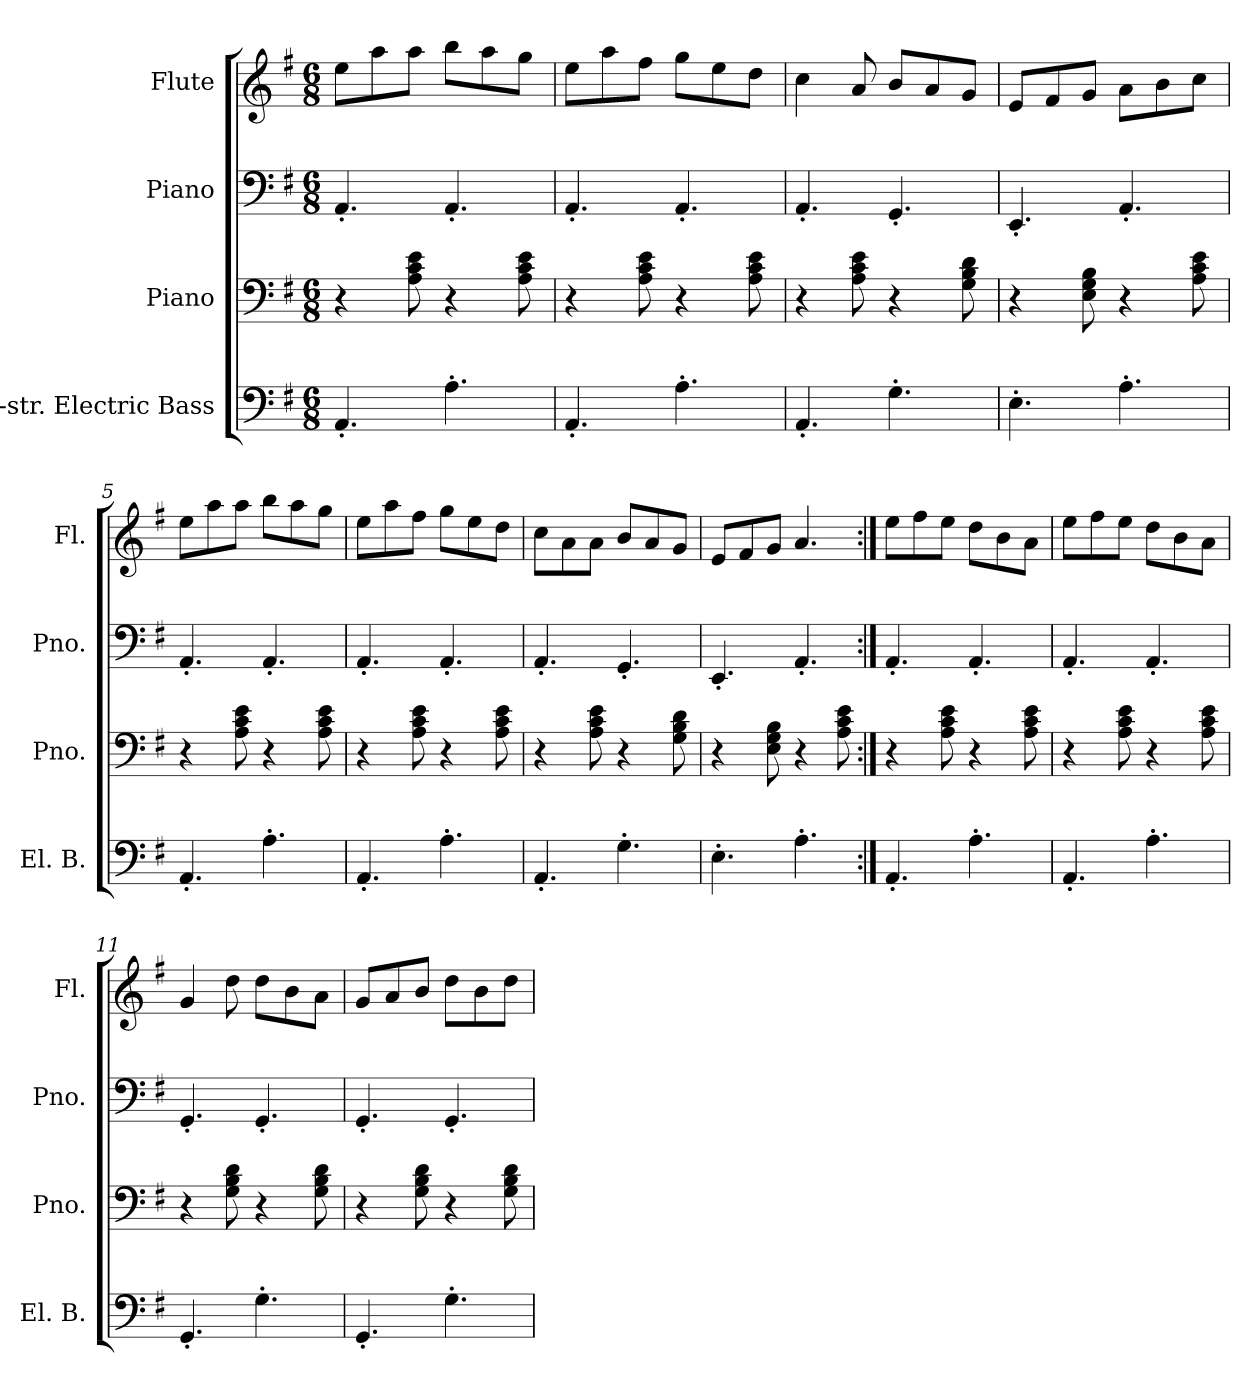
**kern	**kern	**kern	**kern
*part4	*part3	*part2	*part1
*staff4	*staff3	*staff2	*staff1
*I"5-str. Electric Bass	*I"Piano	*I"Piano	*I"Flute
*I'El. B.	*I'Pno.	*I'Pno.	*I'Fl.
*clefF4	*clefF4	*clefF4	*clefG2
*ITrd7c12	*	*	*
*k[f#]	*k[f#]	*k[f#]	*k[f#]
*M6/8	*M6/8	*M6/8	*M6/8
=1	=1	=1	=1
4.AAA'/	4r	4.AA'/	8ee\L
.	.	.	8aa\
.	8A\ 8c\ 8e\	.	8aa\J
4.AA'\	4r	4.AA'/	8bb\L
.	.	.	8aa\
.	8A\ 8c\ 8e\	.	8gg\J
=2	=2	=2	=2
4.AAA'/	4r	4.AA'/	8ee\L
.	.	.	8aa\
.	8A\ 8c\ 8e\	.	8ff#\J
4.AA'\	4r	4.AA'/	8gg\L
.	.	.	8ee\
.	8A\ 8c\ 8e\	.	8dd\J
=3	=3	=3	=3
4.AAA'/	4r	4.AA'/	4cc\
.	8A\ 8c\ 8e\	.	8a/
4.GG'\	4r	4.GG'/	8b/L
.	.	.	8a/
.	8G\ 8B\ 8d\	.	8g/J
=4	=4	=4	=4
4.EE'\	4r	4.EE'/	8e/L
.	.	.	8f#/
.	8E\ 8G\ 8B\	.	8g/J
4.AA'\	4r	4.AA'/	8a\L
.	.	.	8b\
.	8A\ 8c\ 8e\	.	8cc\J
=5	=5	=5	=5
4.AAA'/	4r	4.AA'/	8ee\L
.	.	.	8aa\
.	8A\ 8c\ 8e\	.	8aa\J
4.AA'\	4r	4.AA'/	8bb\L
.	.	.	8aa\
.	8A\ 8c\ 8e\	.	8gg\J
!!LO:LB:g=z
=6	=6	=6	=6
4.AAA'/	4r	4.AA'/	8ee\L
.	.	.	8aa\
.	8A\ 8c\ 8e\	.	8ff#\J
4.AA'\	4r	4.AA'/	8gg\L
.	.	.	8ee\
.	8A\ 8c\ 8e\	.	8dd\J
=7	=7	=7	=7
4.AAA'/	4r	4.AA'/	8cc\L
.	.	.	8a\
.	8A\ 8c\ 8e\	.	8a\J
4.GG'\	4r	4.GG'/	8b/L
.	.	.	8a/
.	8G\ 8B\ 8d\	.	8g/J
=8	=8	=8	=8
4.EE'\	4r	4.EE'/	8e/L
.	.	.	8f#/
.	8E\ 8G\ 8B\	.	8g/J
4.AA'\	4r	4.AA'/	4.a/
.	8A\ 8c\ 8e\	.	.
=9:|!	=9:|!	=9:|!	=9:|!
4.AAA'/	4r	4.AA'/	8ee\L
.	.	.	8ff#\
.	8A\ 8c\ 8e\	.	8ee\J
4.AA'\	4r	4.AA'/	8dd\L
.	.	.	8b\
.	8A\ 8c\ 8e\	.	8a\J
=10	=10	=10	=10
4.AAA'/	4r	4.AA'/	8ee\L
.	.	.	8ff#\
.	8A\ 8c\ 8e\	.	8ee\J
4.AA'\	4r	4.AA'/	8dd\L
.	.	.	8b\
.	8A\ 8c\ 8e\	.	8a\J
=11	=11	=11	=11
4.GGG'/	4r	4.GG'/	4g/
.	8G\ 8B\ 8d\	.	8dd\
4.GG'\	4r	4.GG'/	8dd\L
.	.	.	8b\
.	8G\ 8B\ 8d\	.	8a\J
!!LO:LB:g=z
=12	=12	=12	=12
4.GGG'/	4r	4.GG'/	8g/L
.	.	.	8a/
.	8G\ 8B\ 8d\	.	8b/J
4.GG'\	4r	4.GG'/	8dd\L
.	.	.	8b\
.	8G\ 8B\ 8d\	.	8dd\J
=	=	=	=
*-	*-	*-	*-
